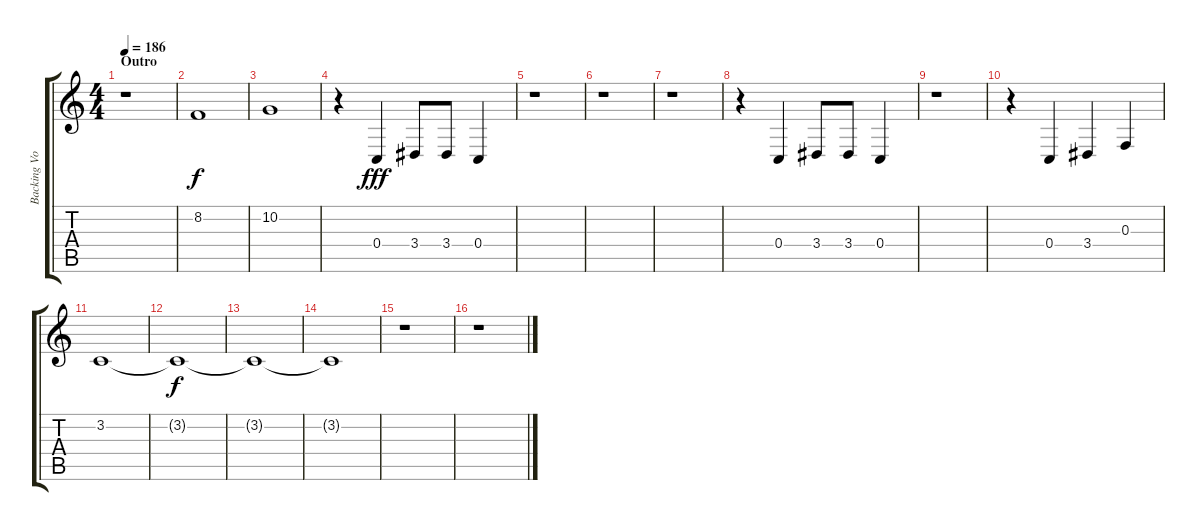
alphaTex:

\track ("Backing Vocals" "Backing Vo") {instrument synthbrass1}
\staff {score tabs}
\tuning (D4 A3 F3 C3 G2 D2) {hide}
\ts (4 4)
\section ("" "Outro")
\tempo 186
\clef g2
\ks c
r.1{dy fff} |
8.2.1{dy f} |
10.2.1 |
r.4 0.4.4{dy fff} 3.4.8 3.4.8 0.4.4 |
r.1 |
r.1 |
r.1 |
r.4 0.4.4 3.4.8 3.4.8 0.4.4 |
r.1 |
r.4 0.4.4 3.4.4 0.3.4 |
3.2.1{volume 0} |
3.2{t}.1{dy f} |
3.2{t}.1 |
3.2{t}.1 |
r.1 |
r.1
